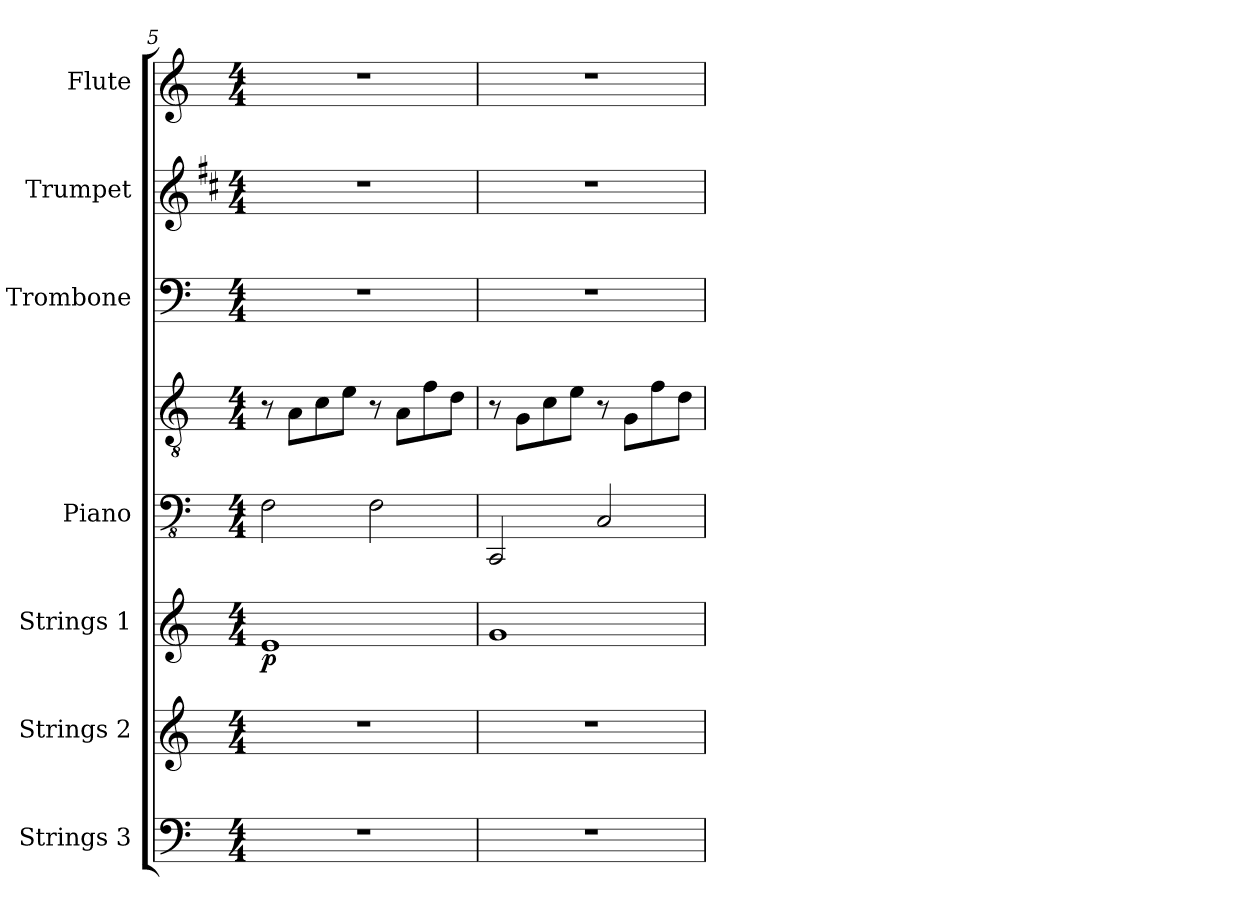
**kern	**kern	**kern	**dynam	**kern	**kern	**kern	**kern	**kern
*part7	*part6	*part5	*part5	*part4	*part4	*part3	*part2	*part1
*staff8	*staff7	*staff6	*staff6	*staff5	*staff4	*staff3	*staff2	*staff1
*I"Strings 3	*I"Strings 2	*I"Strings 1	*	*I"Piano	*	*I"Trombone	*I"Trumpet	*I"Flute
*I'St. 3	*I'St. 2	*I'St. 1	*	*I'Pno.	*	*I'Tbn.	*I'Tpt.	*I'Fl.
!!LO:LB:g=z
*clefF4	*clefG2	*clefG2	*	*clefFv4	*clefGv2	*clefF4	*clefG2	*clefG2
*	*	*	*	*	*	*	*ITrd1c2	*
*k[]	*k[]	*k[]	*	*k[]	*k[]	*k[]	*k[]	*k[]
*M4/4	*M4/4	*M4/4	*	*M4/4	*M4/4	*M4/4	*M4/4	*M4/4
=5	=5	=5	=5	=5	=5	=5	=5	=5
!	!	!	!LO:DY:b	!	!	!	!	!
1r	1r	1e	p	2FF\	8r	1r	1r	1r
.	.	.	.	.	8A\L	.	.	.
.	.	.	.	.	8c\	.	.	.
.	.	.	.	.	8e\J	.	.	.
.	.	.	.	2FF\	8r	.	.	.
.	.	.	.	.	8A\L	.	.	.
.	.	.	.	.	8f\	.	.	.
.	.	.	.	.	8d\J	.	.	.
=6	=6	=6	=6	=6	=6	=6	=6	=6
1r	1r	1g	.	2CCC/	8r	1r	1r	1r
.	.	.	.	.	8G\L	.	.	.
.	.	.	.	.	8c\	.	.	.
.	.	.	.	.	8e\J	.	.	.
.	.	.	.	2CC/	8r	.	.	.
.	.	.	.	.	8G\L	.	.	.
.	.	.	.	.	8f\	.	.	.
.	.	.	.	.	8d\J	.	.	.
=	=	=	=	=	=	=	=	=
*-	*-	*-	*-	*-	*-	*-	*-	*-
